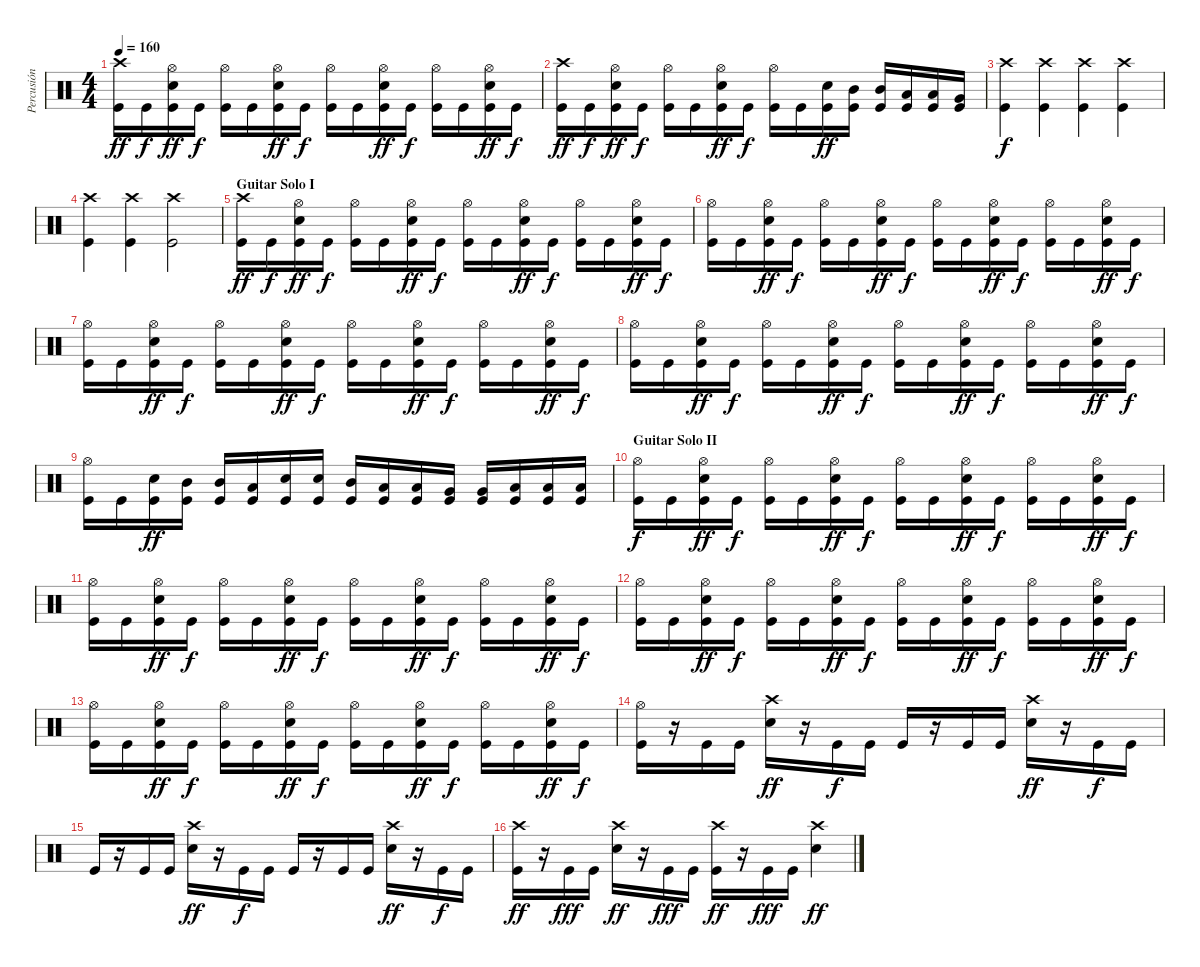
\track ("Percusión" "Percusión") {instrument percussion}
\staff {score}
\articulation defaults
\ts (4 4)
\tempo 160
\clef neutral
\ks c
("Kick (hit)" "Crash high (hit)").16{dy ff} "Kick (hit)".16{dy f} ("Kick (hit)" "Electric Snare (hit)" "Hi-Hat (open)").16{dy ff} "Kick (hit)".16{dy f} ("Kick (hit)" "Hi-Hat (open)").16 "Kick (hit)".16 ("Kick (hit)" "Electric Snare (hit)" "Hi-Hat (open)").16{dy ff} "Kick (hit)".16{dy f} ("Kick (hit)" "Hi-Hat (open)").16 "Kick (hit)".16 ("Kick (hit)" "Electric Snare (hit)" "Hi-Hat (open)").16{dy ff} "Kick (hit)".16{dy f} ("Kick (hit)" "Hi-Hat (open)").16 "Kick (hit)".16 ("Kick (hit)" "Electric Snare (hit)" "Hi-Hat (open)").16{dy ff} "Kick (hit)".16{dy f} |
("Kick (hit)" "Crash high (hit)").16{dy ff} "Kick (hit)".16{dy f} ("Kick (hit)" "Electric Snare (hit)" "Hi-Hat (open)").16{dy ff} "Kick (hit)".16{dy f} ("Kick (hit)" "Hi-Hat (open)").16 "Kick (hit)".16 ("Kick (hit)" "Electric Snare (hit)" "Hi-Hat (open)").16{dy ff} "Kick (hit)".16{dy f} ("Kick (hit)" "Hi-Hat (open)").16 "Kick (hit)".16 ("Kick (hit)" "Electric Snare (hit)").16{dy ff} ("Kick (hit)" "Mid Tom (hit)").16 ("Kick (hit)" "Mid Tom (hit)").16 ("Kick (hit)" "Low Tom (hit)").16 ("Kick (hit)" "Low Tom (hit)").16 ("Kick (hit)" "Very Low Tom (hit)").16 |
("Kick (hit)" "Crash high (hit)").4{dy f} ("Kick (hit)" "Crash high (hit)").4 ("Kick (hit)" "Crash high (hit)").4 ("Kick (hit)" "Crash high (hit)").4 |
("Kick (hit)" "Crash high (hit)").4 ("Kick (hit)" "Crash high (hit)").4 ("Kick (hit)" "Crash high (hit)").2 |
\section ("" "Guitar Solo I")
("Kick (hit)" "Crash high (hit)").16{dy ff} "Kick (hit)".16{dy f} ("Kick (hit)" "Electric Snare (hit)" "Hi-Hat (open)").16{dy ff} "Kick (hit)".16{dy f} ("Kick (hit)" "Hi-Hat (open)").16 "Kick (hit)".16 ("Kick (hit)" "Electric Snare (hit)" "Hi-Hat (open)").16{dy ff} "Kick (hit)".16{dy f} ("Kick (hit)" "Hi-Hat (open)").16 "Kick (hit)".16 ("Kick (hit)" "Electric Snare (hit)" "Hi-Hat (open)").16{dy ff} "Kick (hit)".16{dy f} ("Kick (hit)" "Hi-Hat (open)").16 "Kick (hit)".16 ("Kick (hit)" "Electric Snare (hit)" "Hi-Hat (open)").16{dy ff} "Kick (hit)".16{dy f} |
("Kick (hit)" "Hi-Hat (open)").16 "Kick (hit)".16 ("Kick (hit)" "Electric Snare (hit)" "Hi-Hat (open)").16{dy ff} "Kick (hit)".16{dy f} ("Kick (hit)" "Hi-Hat (open)").16 "Kick (hit)".16 ("Kick (hit)" "Electric Snare (hit)" "Hi-Hat (open)").16{dy ff} "Kick (hit)".16{dy f} ("Kick (hit)" "Hi-Hat (open)").16 "Kick (hit)".16 ("Kick (hit)" "Electric Snare (hit)" "Hi-Hat (open)").16{dy ff} "Kick (hit)".16{dy f} ("Kick (hit)" "Hi-Hat (open)").16 "Kick (hit)".16 ("Kick (hit)" "Electric Snare (hit)" "Hi-Hat (open)").16{dy ff} "Kick (hit)".16{dy f} |
("Kick (hit)" "Hi-Hat (open)").16 "Kick (hit)".16 ("Kick (hit)" "Electric Snare (hit)" "Hi-Hat (open)").16{dy ff} "Kick (hit)".16{dy f} ("Kick (hit)" "Hi-Hat (open)").16 "Kick (hit)".16 ("Kick (hit)" "Electric Snare (hit)" "Hi-Hat (open)").16{dy ff} "Kick (hit)".16{dy f} ("Kick (hit)" "Hi-Hat (open)").16 "Kick (hit)".16 ("Kick (hit)" "Electric Snare (hit)" "Hi-Hat (open)").16{dy ff} "Kick (hit)".16{dy f} ("Kick (hit)" "Hi-Hat (open)").16 "Kick (hit)".16 ("Kick (hit)" "Electric Snare (hit)" "Hi-Hat (open)").16{dy ff} "Kick (hit)".16{dy f} |
("Kick (hit)" "Hi-Hat (open)").16 "Kick (hit)".16 ("Kick (hit)" "Electric Snare (hit)" "Hi-Hat (open)").16{dy ff} "Kick (hit)".16{dy f} ("Kick (hit)" "Hi-Hat (open)").16 "Kick (hit)".16 ("Kick (hit)" "Electric Snare (hit)" "Hi-Hat (open)").16{dy ff} "Kick (hit)".16{dy f} ("Kick (hit)" "Hi-Hat (open)").16 "Kick (hit)".16 ("Kick (hit)" "Electric Snare (hit)" "Hi-Hat (open)").16{dy ff} "Kick (hit)".16{dy f} ("Kick (hit)" "Hi-Hat (open)").16 "Kick (hit)".16 ("Kick (hit)" "Electric Snare (hit)" "Hi-Hat (open)").16{dy ff} "Kick (hit)".16{dy f} |
("Kick (hit)" "Hi-Hat (open)").16 "Kick (hit)".16 ("Kick (hit)" "Electric Snare (hit)").16{dy ff} ("Kick (hit)" "Mid Tom (hit)").16 ("Kick (hit)" "Mid Tom (hit)").16 ("Kick (hit)" "Low Tom (hit)").16 ("Kick (hit)" "Electric Snare (hit)").16 ("Kick (hit)" "Electric Snare (hit)").16 ("Kick (hit)" "Mid Tom (hit)").16 ("Kick (hit)" "Low Tom (hit)").16 ("Kick (hit)" "Low Tom (hit)").16 ("Kick (hit)" "Very Low Tom (hit)").16 ("Kick (hit)" "Very Low Tom (hit)").16 ("Kick (hit)" "Low Floor Tom (hit)").16 ("Kick (hit)" "Low Floor Tom (hit)").16 ("Kick (hit)" "Low Floor Tom (hit)").16 |
\section ("" "Guitar Solo II")
("Kick (hit)" "Hi-Hat (open)").16{dy f} "Kick (hit)".16 ("Kick (hit)" "Electric Snare (hit)" "Hi-Hat (open)").16{dy ff} "Kick (hit)".16{dy f} ("Kick (hit)" "Hi-Hat (open)").16 "Kick (hit)".16 ("Kick (hit)" "Electric Snare (hit)" "Hi-Hat (open)").16{dy ff} "Kick (hit)".16{dy f} ("Kick (hit)" "Hi-Hat (open)").16 "Kick (hit)".16 ("Kick (hit)" "Electric Snare (hit)" "Hi-Hat (open)").16{dy ff} "Kick (hit)".16{dy f} ("Kick (hit)" "Hi-Hat (open)").16 "Kick (hit)".16 ("Kick (hit)" "Electric Snare (hit)" "Hi-Hat (open)").16{dy ff} "Kick (hit)".16{dy f} |
("Kick (hit)" "Hi-Hat (open)").16 "Kick (hit)".16 ("Kick (hit)" "Electric Snare (hit)" "Hi-Hat (open)").16{dy ff} "Kick (hit)".16{dy f} ("Kick (hit)" "Hi-Hat (open)").16 "Kick (hit)".16 ("Kick (hit)" "Electric Snare (hit)" "Hi-Hat (open)").16{dy ff} "Kick (hit)".16{dy f} ("Kick (hit)" "Hi-Hat (open)").16 "Kick (hit)".16 ("Kick (hit)" "Electric Snare (hit)" "Hi-Hat (open)").16{dy ff} "Kick (hit)".16{dy f} ("Kick (hit)" "Hi-Hat (open)").16 "Kick (hit)".16 ("Kick (hit)" "Electric Snare (hit)" "Hi-Hat (open)").16{dy ff} "Kick (hit)".16{dy f} |
("Kick (hit)" "Hi-Hat (open)").16 "Kick (hit)".16 ("Kick (hit)" "Electric Snare (hit)" "Hi-Hat (open)").16{dy ff} "Kick (hit)".16{dy f} ("Kick (hit)" "Hi-Hat (open)").16 "Kick (hit)".16 ("Kick (hit)" "Electric Snare (hit)" "Hi-Hat (open)").16{dy ff} "Kick (hit)".16{dy f} ("Kick (hit)" "Hi-Hat (open)").16 "Kick (hit)".16 ("Kick (hit)" "Electric Snare (hit)" "Hi-Hat (open)").16{dy ff} "Kick (hit)".16{dy f} ("Kick (hit)" "Hi-Hat (open)").16 "Kick (hit)".16 ("Kick (hit)" "Electric Snare (hit)" "Hi-Hat (open)").16{dy ff} "Kick (hit)".16{dy f} |
("Kick (hit)" "Hi-Hat (open)").16 "Kick (hit)".16 ("Kick (hit)" "Electric Snare (hit)" "Hi-Hat (open)").16{dy ff} "Kick (hit)".16{dy f} ("Kick (hit)" "Hi-Hat (open)").16 "Kick (hit)".16 ("Kick (hit)" "Electric Snare (hit)" "Hi-Hat (open)").16{dy ff} "Kick (hit)".16{dy f} ("Kick (hit)" "Hi-Hat (open)").16 "Kick (hit)".16 ("Kick (hit)" "Electric Snare (hit)" "Hi-Hat (open)").16{dy ff} "Kick (hit)".16{dy f} ("Kick (hit)" "Hi-Hat (open)").16 "Kick (hit)".16 ("Kick (hit)" "Electric Snare (hit)" "Hi-Hat (open)").16{dy ff} "Kick (hit)".16{dy f} |
("Kick (hit)" "Hi-Hat (open)").16 r.16 "Kick (hit)".16 "Kick (hit)".16 ("Electric Snare (hit)" "Crash high (hit)").16{dy ff} r.16 "Kick (hit)".16{dy f} "Kick (hit)".16 "Kick (hit)".16 r.16 "Kick (hit)".16 "Kick (hit)".16 ("Electric Snare (hit)" "Crash high (hit)").16{dy ff} r.16 "Kick (hit)".16{dy f} "Kick (hit)".16 |
"Kick (hit)".16 r.16 "Kick (hit)".16 "Kick (hit)".16 ("Electric Snare (hit)" "Crash high (hit)").16{dy ff} r.16 "Kick (hit)".16{dy f} "Kick (hit)".16 "Kick (hit)".16 r.16 "Kick (hit)".16 "Kick (hit)".16 ("Electric Snare (hit)" "Crash high (hit)").16{dy ff} r.16 "Kick (hit)".16{dy f} "Kick (hit)".16 |
("Kick (hit)" "Crash high (hit)").16{dy ff} r.16 "Kick (hit)".16{dy fff} "Kick (hit)".16 ("Electric Snare (hit)" "Crash high (hit)").16{dy ff} r.16 "Kick (hit)".16{dy fff} "Kick (hit)".16 ("Kick (hit)" "Crash high (hit)").16{dy ff} r.16 "Kick (hit)".16{dy fff} "Kick (hit)".16 ("Electric Snare (hit)" "Crash high (hit)").4{dy ff}
